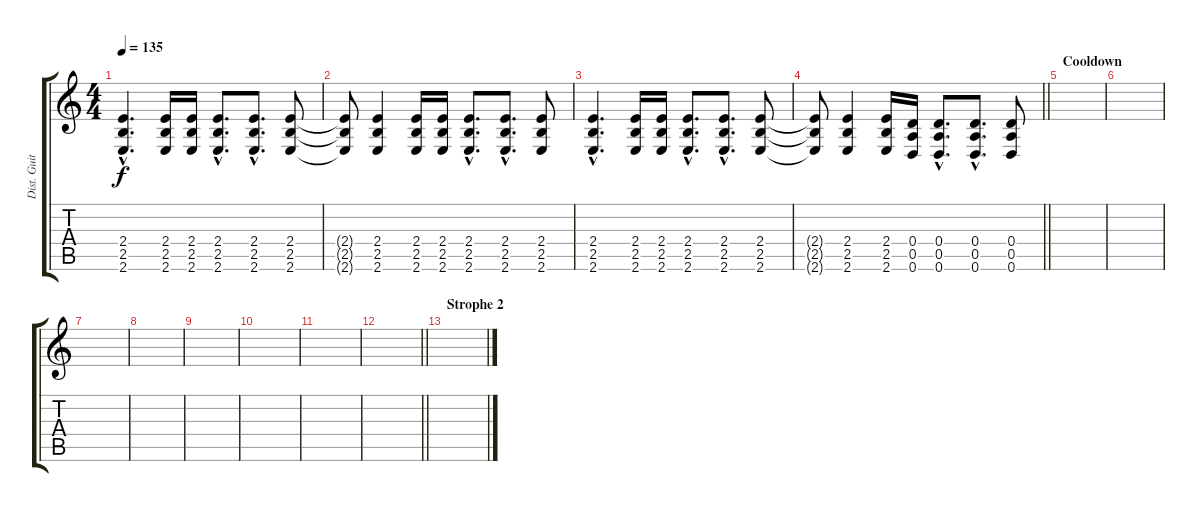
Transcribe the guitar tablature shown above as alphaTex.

\track ("Dist. Guitar" "Dist. Guit") {instrument distortionguitar}
\staff {score tabs}
\tuning (E4 B3 G3 D3 A2 D2) {hide}
\ts (4 4)
\tempo 135
\clef g2
\ks c
(2.4{hac} 2.5{hac} 2.6{hac}).4{d dy f} (2.4 2.5 2.6).16 (2.4 2.5 2.6).16 (2.4{hac} 2.5{hac} 2.6{hac}).8{d} (2.4{hac} 2.5{hac} 2.6{hac}).8{d} (2.4 2.5 2.6).8 |
(2.4{t} 2.5{t} 2.6{t}).8 (2.4 2.5 2.6).4 (2.4 2.5 2.6).16 (2.4 2.5 2.6).16 (2.4{hac} 2.5{hac} 2.6{hac}).8{d} (2.4{hac} 2.5{hac} 2.6{hac}).8{d} (2.4 2.5 2.6).8 |
(2.4{hac} 2.5{hac} 2.6{hac}).4{d} (2.4 2.5 2.6).16 (2.4 2.5 2.6).16 (2.4{hac} 2.5{hac} 2.6{hac}).8{d} (2.4{hac} 2.5{hac} 2.6{hac}).8{d} (2.4 2.5 2.6).8 |
\barLineRight lightlight
(2.4{t} 2.5{t} 2.6{t}).8 (2.4 2.5 2.6).4 (2.4 2.5 2.6).16 (0.4 0.5 0.6).16 (0.4{hac} 0.5{hac} 0.6{hac}).8{d} (0.4{hac} 0.5{hac} 0.6{hac}).8{d} (0.4 0.5 0.6).8 |
\section ("" "Cooldown")
|
|
|
|
|
|
|
\barLineRight lightlight
|
\section ("" "Strophe 2")
